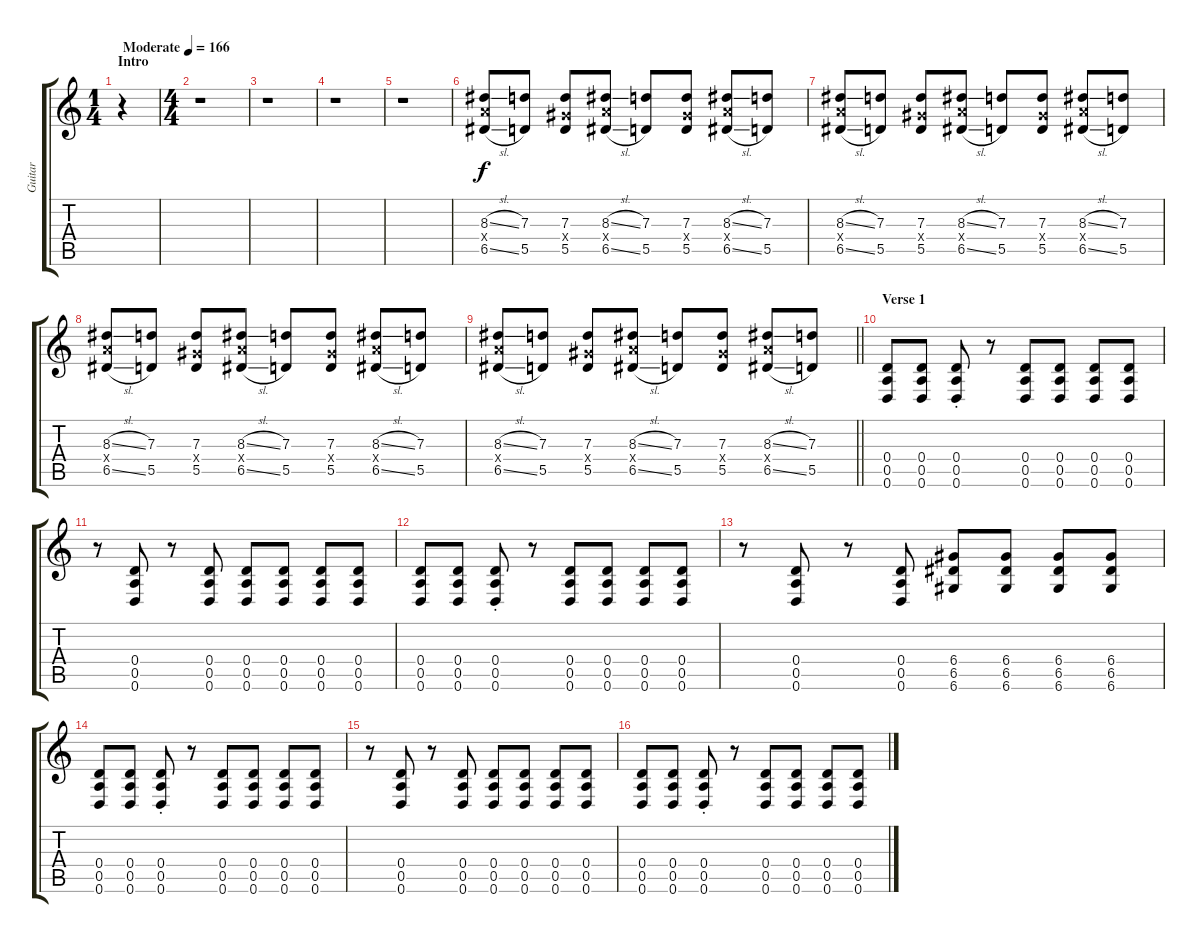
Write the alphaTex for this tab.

\track ("Guitar" "Guitar") {instrument distortionguitar}
\staff {score tabs}
\tuning (E4 B3 G3 D3 A2 D2) {hide}
\ts (1 4)
\section ("" "Intro")
\tempo (166 "Moderate")
\clef g2
\ks c
r.4{dy f volume 10 instrument distortionguitar} |
\ts (4 4)
r.1 |
r.1 |
r.1 |
r.1 |
(8.3{sl} 7.4{x} 6.5{sl}).8{volume 16} (7.3 5.5).8 (7.3 6.4{x} 5.5).8 (8.3{sl} 7.4{x} 6.5{sl}).8 (7.3 5.5).8 (7.3 6.4{x} 5.5).8 (8.3{sl} 7.4{x} 6.5{sl}).8 (7.3 5.5).8 |
(8.3{sl} 7.4{x} 6.5{sl}).8 (7.3 5.5).8 (7.3 6.4{x} 5.5).8 (8.3{sl} 7.4{x} 6.5{sl}).8 (7.3 5.5).8 (7.3 6.4{x} 5.5).8 (8.3{sl} 7.4{x} 6.5{sl}).8 (7.3 5.5).8 |
(8.3{sl} 7.4{x} 6.5{sl}).8 (7.3 5.5).8 (7.3 6.4{x} 5.5).8 (8.3{sl} 7.4{x} 6.5{sl}).8 (7.3 5.5).8 (7.3 6.4{x} 5.5).8 (8.3{sl} 7.4{x} 6.5{sl}).8 (7.3 5.5).8 |
\barLineRight lightlight
(8.3{sl} 7.4{x} 6.5{sl}).8 (7.3 5.5).8 (7.3 6.4{x} 5.5).8 (8.3{sl} 7.4{x} 6.5{sl}).8 (7.3 5.5).8 (7.3 6.4{x} 5.5).8 (8.3{sl} 7.4{x} 6.5{sl}).8 (7.3 5.5).8 |
\section ("" "Verse 1")
(0.4 0.5 0.6).8{volume 12} (0.4 0.5 0.6).8 (0.4 0.5{st} 0.6{st}).8 r.8 (0.4 0.5 0.6).8 (0.4 0.5 0.6).8 (0.4 0.5 0.6).8 (0.4 0.5 0.6).8 |
r.8 (0.4 0.5 0.6).8 r.8 (0.4 0.5 0.6).8 (0.4 0.5 0.6).8 (0.4 0.5 0.6).8 (0.4 0.5 0.6).8 (0.4 0.5 0.6).8 |
(0.4 0.5 0.6).8 (0.4 0.5 0.6).8 (0.4 0.5{st} 0.6{st}).8 r.8 (0.4 0.5 0.6).8 (0.4 0.5 0.6).8 (0.4 0.5 0.6).8 (0.4 0.5 0.6).8 |
r.8 (0.4 0.5 0.6).8 r.8 (0.4 0.5 0.6).8 (6.4 6.5 6.6).8 (6.4 6.5 6.6).8 (6.4 6.5 6.6).8 (6.4 6.5 6.6).8 |
(0.4 0.5 0.6).8 (0.4 0.5 0.6).8 (0.4 0.5{st} 0.6{st}).8 r.8 (0.4 0.5 0.6).8 (0.4 0.5 0.6).8 (0.4 0.5 0.6).8 (0.4 0.5 0.6).8 |
r.8 (0.4 0.5 0.6).8 r.8 (0.4 0.5 0.6).8 (0.4 0.5 0.6).8 (0.4 0.5 0.6).8 (0.4 0.5 0.6).8 (0.4 0.5 0.6).8 |
(0.4 0.5 0.6).8 (0.4 0.5 0.6).8 (0.4 0.5{st} 0.6{st}).8 r.8 (0.4 0.5 0.6).8 (0.4 0.5 0.6).8 (0.4 0.5 0.6).8 (0.4 0.5 0.6).8
